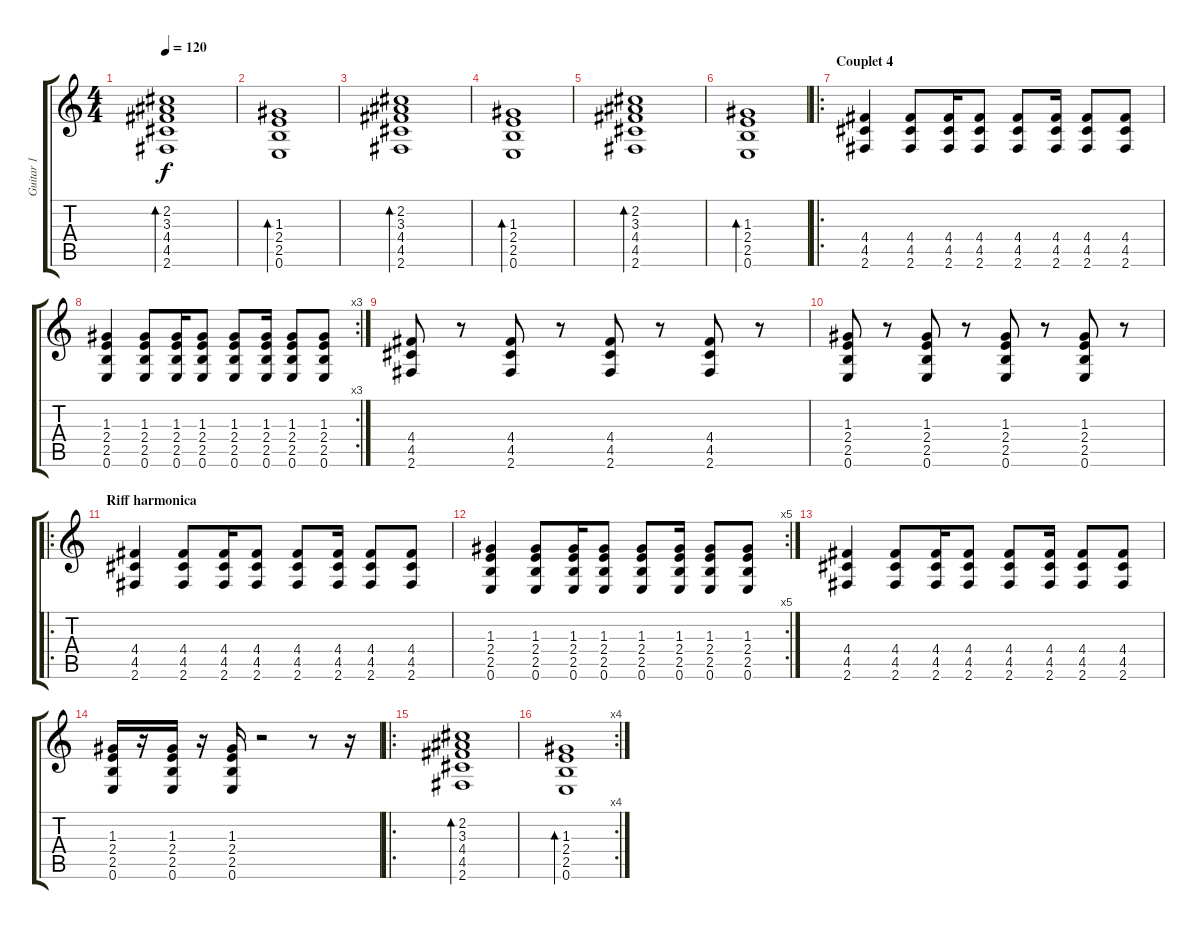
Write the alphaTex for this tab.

\track ("Guitar 1" "Guitar 1") {instrument electricguitarclean}
\staff {score tabs}
\tuning (E4 B3 G3 D3 A2 E2) {hide}
\ts (4 4)
\tempo 120
\clef g2
\ks c
(2.2 3.3 4.4 4.5 2.6).1{bd 240 dy f} |
(1.3 2.4 2.5 0.6).1{bd 240} |
(2.2 3.3 4.4 4.5 2.6).1{bd 240} |
(1.3 2.4 2.5 0.6).1{bd 240} |
(2.2 3.3 4.4 4.5 2.6).1{bd 240} |
(1.3 2.4 2.5 0.6).1{bd 240} |
\ro
\section ("" "Couplet 4")
(4.4 4.5 2.6).4 (4.4 4.5 2.6).8 (4.4 4.5 2.6).16 (4.4 4.5 2.6).8 (4.4 4.5 2.6).8 (4.4 4.5 2.6).16 (4.4 4.5 2.6).8 (4.4 4.5 2.6).8 |
\rc 3
(1.3 2.4 2.5 0.6).4 (1.3 2.4 2.5 0.6).8 (1.3 2.4 2.5 0.6).16 (1.3 2.4 2.5 0.6).8 (1.3 2.4 2.5 0.6).8 (1.3 2.4 2.5 0.6).16 (1.3 2.4 2.5 0.6).8 (1.3 2.4 2.5 0.6).8 |
(4.4 4.5 2.6).8 r.8 (4.4 4.5 2.6).8 r.8 (4.4 4.5 2.6).8 r.8 (4.4 4.5 2.6).8 r.8 |
(1.3 2.4 2.5 0.6).8 r.8 (1.3 2.4 2.5 0.6).8 r.8 (1.3 2.4 2.5 0.6).8 r.8 (1.3 2.4 2.5 0.6).8 r.8 |
\ro
\section ("" "Riff harmonica")
(4.4 4.5 2.6).4 (4.4 4.5 2.6).8 (4.4 4.5 2.6).16 (4.4 4.5 2.6).8 (4.4 4.5 2.6).8 (4.4 4.5 2.6).16 (4.4 4.5 2.6).8 (4.4 4.5 2.6).8 |
\rc 5
(1.3 2.4 2.5 0.6).4 (1.3 2.4 2.5 0.6).8 (1.3 2.4 2.5 0.6).16 (1.3 2.4 2.5 0.6).8 (1.3 2.4 2.5 0.6).8 (1.3 2.4 2.5 0.6).16 (1.3 2.4 2.5 0.6).8 (1.3 2.4 2.5 0.6).8 |
(4.4 4.5 2.6).4 (4.4 4.5 2.6).8 (4.4 4.5 2.6).16 (4.4 4.5 2.6).8 (4.4 4.5 2.6).8 (4.4 4.5 2.6).16 (4.4 4.5 2.6).8 (4.4 4.5 2.6).8 |
(1.3 2.4 2.5 0.6).16 r.16 (1.3 2.4 2.5 0.6).16 r.16 (1.3 2.4 2.5 0.6).16 r.2 r.8 r.16 |
\ro
(2.2 3.3 4.4 4.5 2.6).1{bd 240} |
\rc 4
(1.3 2.4 2.5 0.6).1{bd 240}
